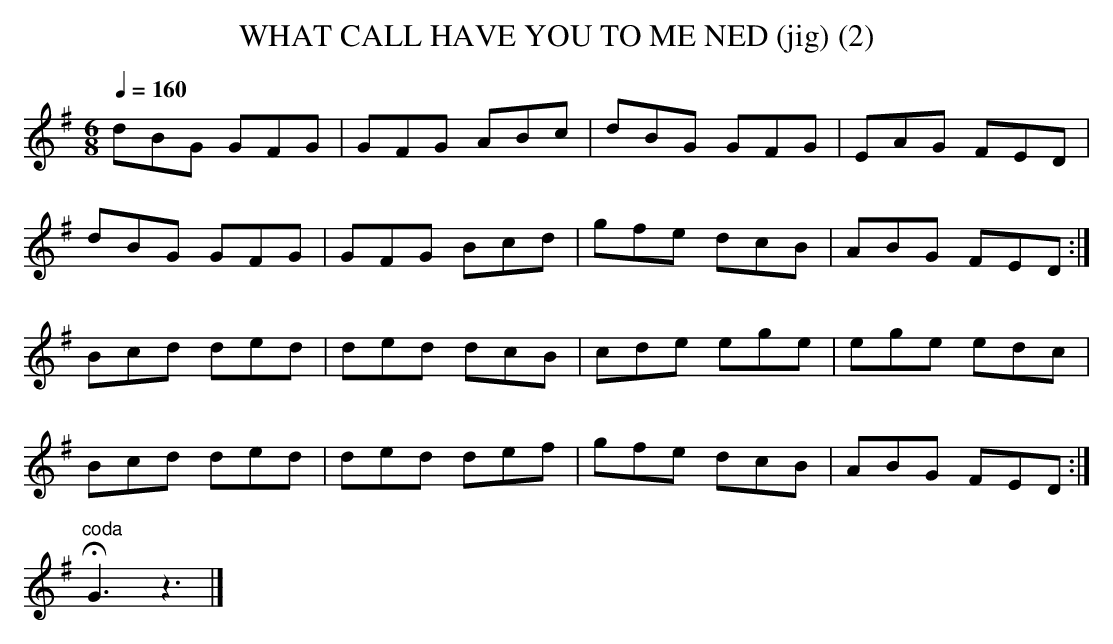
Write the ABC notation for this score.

X:1
T:WHAT CALL HAVE YOU TO ME NED (jig) (2)
Q:1/4=160
L:1/8
M:6/8
K:G
dBG GFG|GFG ABc|dBG GFG|EAG FED|
dBG GFG|GFG Bcd|gfe dcB|ABG FED:|
Bcd ded|ded dcB|cde ege|ege edc|
Bcd ded|ded def|gfe dcB|ABG FED:|
"^coda" HG3z3|]
